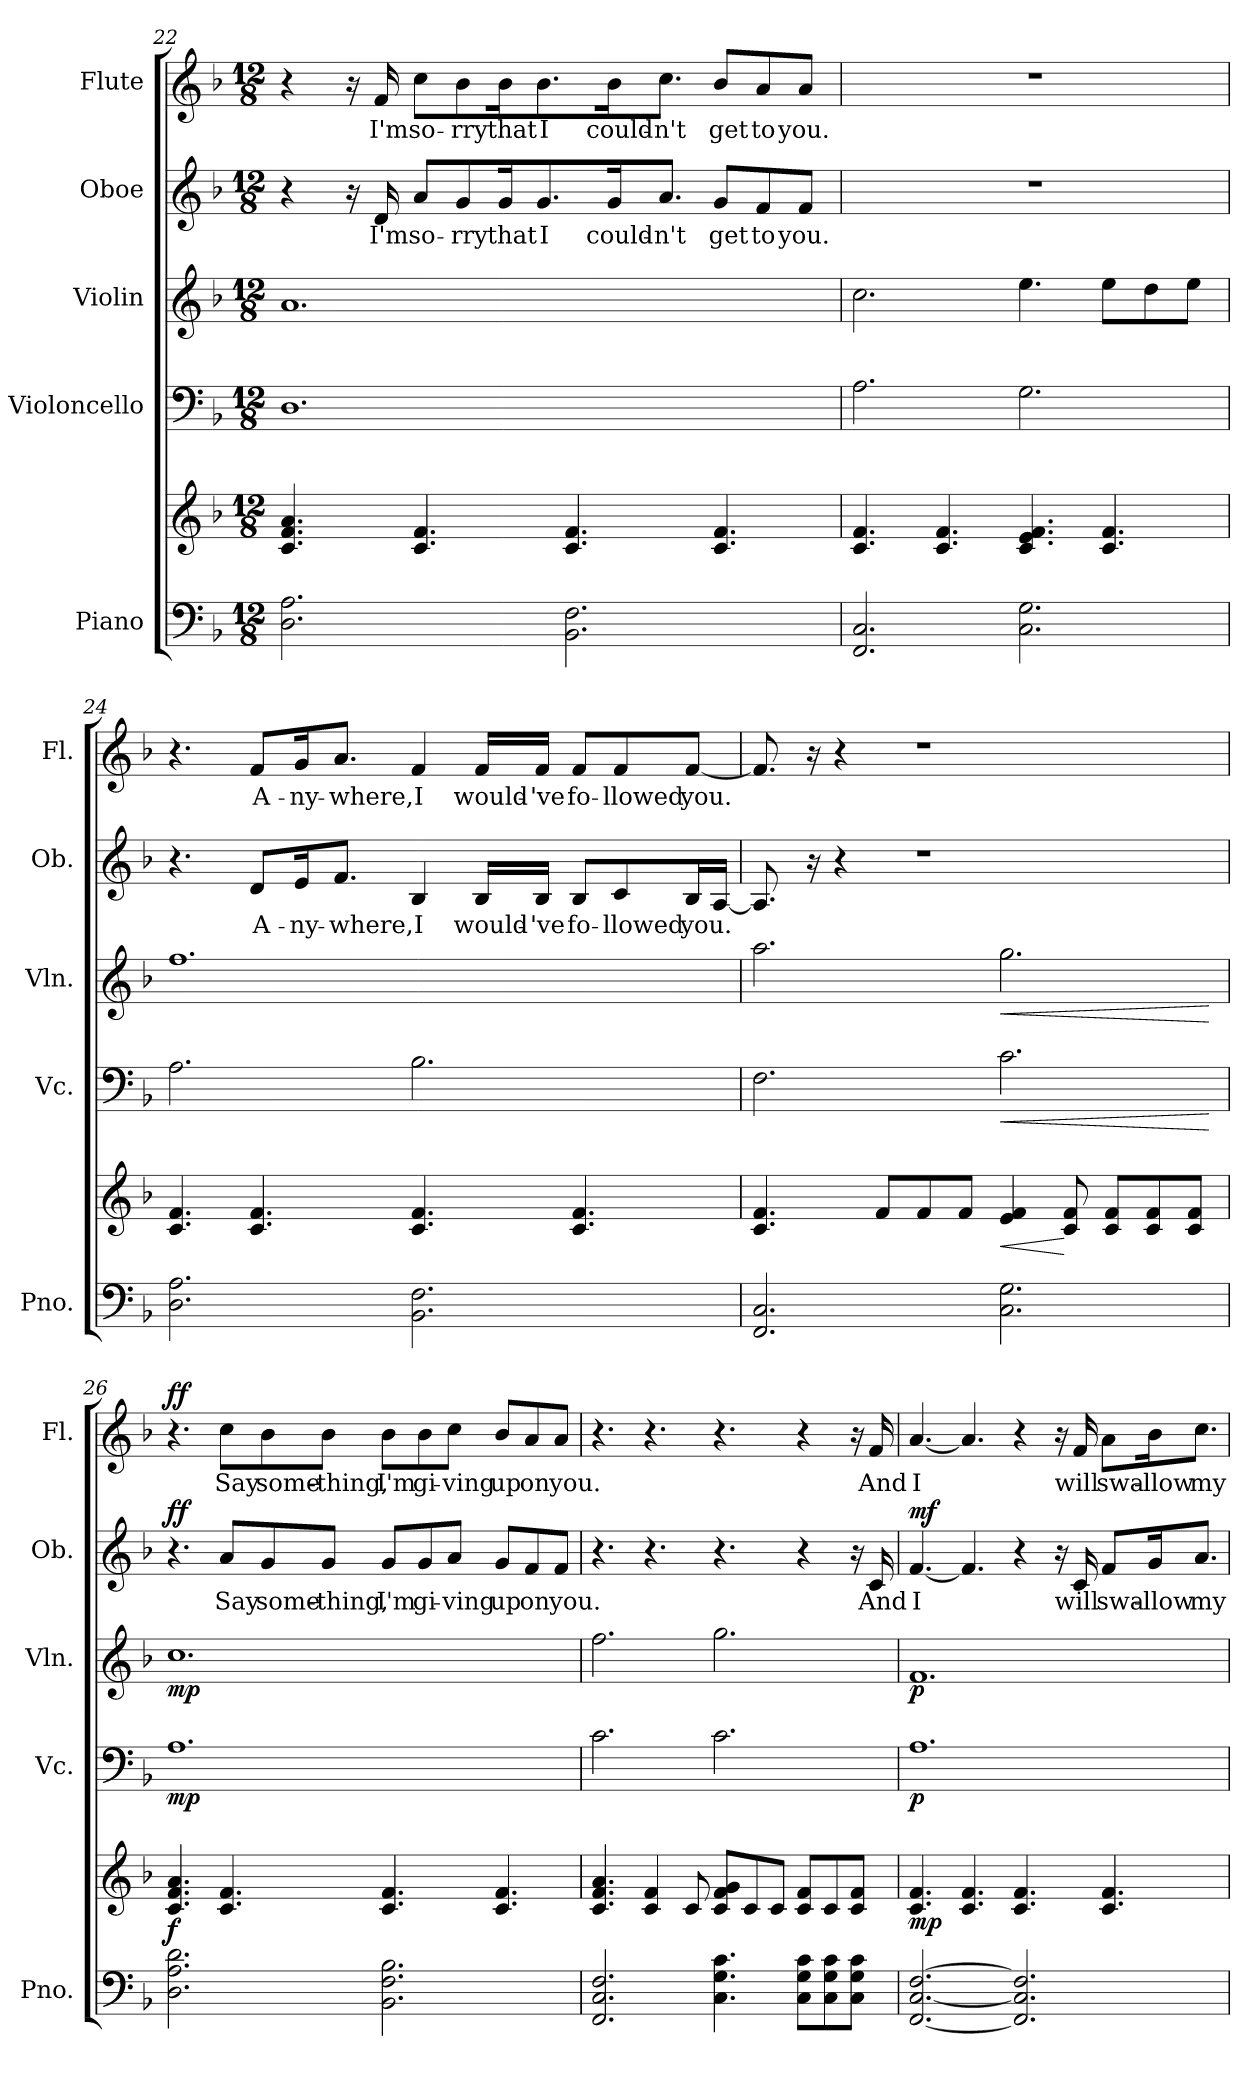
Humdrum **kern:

**kern	**kern	**dynam	**kern	**dynam	**kern	**dynam	**kern	**text	**dynam	**kern	**text	**dynam
*part5	*part5	*part5	*part4	*part4	*part3	*part3	*part2	*part2	*part2	*part1	*part1	*part1
*staff6	*staff5	*staff5/6	*staff4	*staff4	*staff3	*staff3	*staff2	*staff2	*staff2	*staff1	*staff1	*staff1
*I"Piano	*	*	*I"Violoncello	*	*I"Violin	*	*I"Oboe	*	*	*I"Flute	*	*
*I'Pno.	*	*	*I'Vc.	*	*I'Vln.	*	*I'Ob.	*	*	*I'Fl.	*	*
!!LO:LB:g=z
*clefF4	*clefG2	*	*clefF4	*	*clefG2	*	*clefG2	*	*	*clefG2	*	*
*k[b-]	*k[b-]	*	*k[b-]	*	*k[b-]	*	*k[b-]	*	*	*k[b-]	*	*
*M12/8	*M12/8	*	*M12/8	*	*M12/8	*	*M12/8	*	*	*M12/8	*	*
=22	=22	=22	=22	=22	=22	=22	=22	=22	=22	=22	=22	=22
2.D\ 2.A\	4.c/ 4.f/ 4.a/	.	1.D	.	1.a	.	4r	.	.	4r	.	.
.	.	.	.	.	.	.	16r	.	.	16r	.	.
!	!	!	!	!	!	!	!	!LO:LY:b	!	!	!LO:LY:b	!
.	.	.	.	.	.	.	16d/	I'm	.	16f/	I'm	.
!	!	!	!	!	!	!	!	!LO:LY:b	!	!	!LO:LY:b	!
.	4.c/ 4.f/	.	.	.	.	.	8a/L	so-	.	8cc\L	so-	.
!	!	!	!	!	!	!	!	!LO:LY:b	!	!	!LO:LY:b	!
.	.	.	.	.	.	.	8g/	-rry	.	8b-\	-rry	.
!	!	!	!	!	!	!	!	!LO:LY:b	!	!	!LO:LY:b	!
.	.	.	.	.	.	.	16g/K	that	.	16b-\K	that	.
!	!	!	!	!	!	!	!	!LO:LY:b	!	!	!LO:LY:b	!
.	.	.	.	.	.	.	8.g/	I	.	8.b-\	I	.
2.BB-\ 2.F\	4.c/ 4.f/	.	.	.	.	.	.	.	.	.	.	.
!	!	!	!	!	!	!	!	!LO:LY:b	!	!	!LO:LY:b	!
.	.	.	.	.	.	.	16g/K	could-	.	16b-\K	could-	.
!	!	!	!	!	!	!	!	!LO:LY:b	!	!	!LO:LY:b	!
.	.	.	.	.	.	.	8.a/J	-n't	.	8.cc\J	-n't	.
!	!	!	!	!	!	!	!	!LO:LY:b	!	!	!LO:LY:b	!
.	4.c/ 4.f/	.	.	.	.	.	8g/L	get	.	8b-/L	get	.
!	!	!	!	!	!	!	!	!LO:LY:b	!	!	!LO:LY:b	!
.	.	.	.	.	.	.	8f/	to	.	8a/	to	.
!	!	!	!	!	!	!	!	!LO:LY:b	!	!	!LO:LY:b	!
.	.	.	.	.	.	.	8f/J	you.	.	8a/J	you.	.
=23	=23	=23	=23	=23	=23	=23	=23	=23	=23	=23	=23	=23
2.FF/ 2.C/	4.c/ 4.f/	.	2.A\	.	2.cc\	.	1.r	.	.	1.r	.	.
.	4.c/ 4.f/	.	.	.	.	.	.	.	.	.	.	.
2.C\ 2.G\	4.c/ 4.e/ 4.f/	.	2.G\	.	4.ee\	.	.	.	.	.	.	.
.	4.c/ 4.f/	.	.	.	8ee\L	.	.	.	.	.	.	.
.	.	.	.	.	8dd\	.	.	.	.	.	.	.
.	.	.	.	.	8ee\J	.	.	.	.	.	.	.
!!LO:PB:g=z
=24	=24	=24	=24	=24	=24	=24	=24	=24	=24	=24	=24	=24
2.D\ 2.A\	4.c/ 4.f/	.	2.A\	.	1.ff	.	4.r	.	.	4.r	.	.
!	!	!	!	!	!	!	!	!LO:LY:b	!	!	!LO:LY:b	!
.	4.c/ 4.f/	.	.	.	.	.	8d/L	A-	.	8f/L	A-	.
!	!	!	!	!	!	!	!	!LO:LY:b	!	!	!LO:LY:b	!
.	.	.	.	.	.	.	16e/K	-ny-	.	16g/K	-ny-	.
!	!	!	!	!	!	!	!	!LO:LY:b	!	!	!LO:LY:b	!
.	.	.	.	.	.	.	8.f/J	-where,	.	8.a/J	-where,	.
!	!	!	!	!	!	!	!	!LO:LY:b	!	!	!LO:LY:b	!
2.BB-\ 2.F\	4.c/ 4.f/	.	2.B-\	.	.	.	4B-/	I	.	4f/	I	.
!	!	!	!	!	!	!	!	!LO:LY:b	!	!	!LO:LY:b	!
.	.	.	.	.	.	.	16B-/LL	would-	.	16f/LL	would-	.
!	!	!	!	!	!	!	!	!LO:LY:b	!	!	!LO:LY:b	!
.	.	.	.	.	.	.	16B-/JJ	-'ve	.	16f/JJ	-'ve	.
!	!	!	!	!	!	!	!	!LO:LY:b	!	!	!LO:LY:b	!
.	4.c/ 4.f/	.	.	.	.	.	8B-/L	fo-	.	8f/L	fo-	.
!	!	!	!	!	!	!	!	!LO:LY:b	!	!	!LO:LY:b	!
.	.	.	.	.	.	.	8c/	-llowed	.	8f/	-llowed	.
!	!	!	!	!	!	!	!	!LO:LY:b	!	!	!LO:LY:b	!
.	.	.	.	.	.	.	16B-/L	you.	.	[8f/J	you.	.
.	.	.	.	.	.	.	[16A/JJ	.	.	.	.	.
=25	=25	=25	=25	=25	=25	=25	=25	=25	=25	=25	=25	=25
2.FF/ 2.C/	4.c/ 4.f/	.	2.F\	.	2.aa\	.	8.A/]	.	.	8.f/]	.	.
.	.	.	.	.	.	.	16r	.	.	16r	.	.
.	.	.	.	.	.	.	4r	.	.	4r	.	.
.	8f/L	.	.	.	.	.	.	.	.	.	.	.
.	8f/	.	.	.	.	.	1r	.	.	1r	.	.
.	8f/J	.	.	.	.	.	.	.	.	.	.	.
!	!	!LO:HP:b	!	!LO:HP:b	!	!LO:HP:b	!	!	!	!	!	!
2.C\ 2.G\	4e/ 4f/	<	2.c\	<	2.gg\	<	.	.	.	.	.	.
.	8c/ 8f/	[	.	.	.	.	.	.	.	.	.	.
.	8c/ 8f/L	.	.	.	.	.	.	.	.	.	.	.
.	8c/ 8f/	.	.	.	.	.	.	.	.	.	.	.
.	8c/ 8f/J	.	.	.	.	.	.	.	.	.	.	.
.	.	.	.	[	.	[	.	.	.	.	.	.
!!LO:LB:g=z
=26	=26	=26	=26	=26	=26	=26	=26	=26	=26	=26	=26	=26
!	!	!LO:DY:a=2	!	!LO:DY:b	!	!LO:DY:b	!	!	!LO:DY:b	!	!	!LO:DY:b
2.D\ 2.A\ 2.d\	4.c/ 4.f/ 4.a/	f	1.A	mp	1.cc	mp	4.r	.	ff	4.r	.	ff
!	!	!	!	!	!	!	!	!LO:LY:b	!	!	!LO:LY:b	!
.	4.c/ 4.f/	.	.	.	.	.	8a/L	Say	.	8cc\L	Say	.
!	!	!	!	!	!	!	!	!LO:LY:b	!	!	!LO:LY:b	!
.	.	.	.	.	.	.	8g/	some-	.	8b-\	some-	.
!	!	!	!	!	!	!	!	!LO:LY:b	!	!	!LO:LY:b	!
.	.	.	.	.	.	.	8g/J	-thing,	.	8b-\J	-thing,	.
!	!	!	!	!	!	!	!	!LO:LY:b	!	!	!LO:LY:b	!
2.BB-\ 2.F\ 2.B-\	4.c/ 4.f/	.	.	.	.	.	8g/L	I'm	.	8b-\L	I'm	.
!	!	!	!	!	!	!	!	!LO:LY:b	!	!	!LO:LY:b	!
.	.	.	.	.	.	.	8g/	gi-	.	8b-\	gi-	.
!	!	!	!	!	!	!	!	!LO:LY:b	!	!	!LO:LY:b	!
.	.	.	.	.	.	.	8a/J	-ving	.	8cc\J	-ving	.
!	!	!	!	!	!	!	!	!LO:LY:b	!	!	!LO:LY:b	!
.	4.c/ 4.f/	.	.	.	.	.	8g/L	up	.	8b-/L	up	.
!	!	!	!	!	!	!	!	!LO:LY:b	!	!	!LO:LY:b	!
.	.	.	.	.	.	.	8f/	on	.	8a/	on	.
!	!	!	!	!	!	!	!	!LO:LY:b	!	!	!LO:LY:b	!
.	.	.	.	.	.	.	8f/J	you.	.	8a/J	you.	.
=27	=27	=27	=27	=27	=27	=27	=27	=27	=27	=27	=27	=27
2.FF/ 2.C/ 2.F/	4.c/ 4.f/ 4.a/	.	2.c\	.	2.ff\	.	4.r	.	.	4.r	.	.
.	4c/ 4f/	.	.	.	.	.	4.r	.	.	4.r	.	.
.	8c/	.	.	.	.	.	.	.	.	.	.	.
4.C\ 4.G\ 4.c\	8c/ 8f/ 8g/L	.	2.c\	.	2.gg\	.	4.r	.	.	4.r	.	.
.	8c/	.	.	.	.	.	.	.	.	.	.	.
.	8c/J	.	.	.	.	.	.	.	.	.	.	.
8C\ 8G\ 8c\L	8c/ 8f/L	.	.	.	.	.	4r	.	.	4r	.	.
8C\ 8G\ 8c\	8c/	.	.	.	.	.	.	.	.	.	.	.
8C\ 8G\ 8c\J	8c/ 8f/J	.	.	.	.	.	16r	.	.	16r	.	.
!	!	!	!	!	!	!	!	!LO:LY:b	!	!	!LO:LY:b	!
.	.	.	.	.	.	.	16c/	And	.	16f/	And	.
!!LO:PB:g=z
=28	=28	=28	=28	=28	=28	=28	=28	=28	=28	=28	=28	=28
!	!	!LO:DY:b	!	!LO:DY:b	!	!LO:DY:b	!	!LO:LY:b	!LO:DY:b	!	!LO:LY:b	!LO:DY:b
!	!	!	!	!	!	!	!	!	!	!	!	!LO:DY:n=1:b
[2.FF/ [2.C/ [2.F/	4.c/ 4.f/	mp	1.A	p	1.f	p	[4.f/	I	mf	[4.a/	I	mf mf
.	4.c/ 4.f/	.	.	.	.	.	4.f/]	.	.	4.a/]	.	.
2.FF/] 2.C/] 2.F/]	4.c/ 4.f/	.	.	.	.	.	4r	.	.	4r	.	.
.	.	.	.	.	.	.	16r	.	.	16r	.	.
!	!	!	!	!	!	!	!	!LO:LY:b	!	!	!LO:LY:b	!
.	.	.	.	.	.	.	16c/	will	.	16f/	will	.
!	!	!	!	!	!	!	!	!LO:LY:b	!	!	!LO:LY:b	!
.	4.c/ 4.f/	.	.	.	.	.	8f/L	swa-	.	8a\L	swa-	.
!	!	!	!	!	!	!	!	!LO:LY:b	!	!	!LO:LY:b	!
.	.	.	.	.	.	.	16g/K	-llow	.	16b-\K	-llow	.
!	!	!	!	!	!	!	!	!LO:LY:b	!	!	!LO:LY:b	!
.	.	.	.	.	.	.	8.a/J	my	.	8.cc\J	my	.
=	=	=	=	=	=	=	=	=	=	=	=	=
*-	*-	*-	*-	*-	*-	*-	*-	*-	*-	*-	*-	*-
